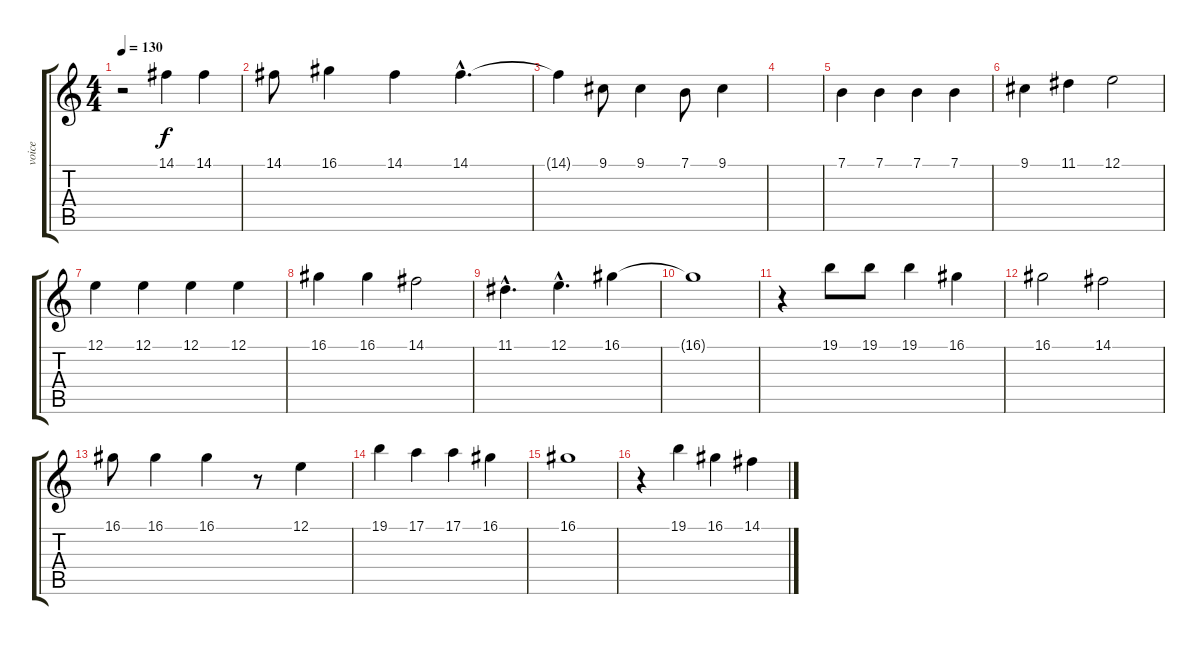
\track ("voice" "voice") {instrument piccolo}
\staff {score tabs}
\tuning (E4 B3 G3 D3 A2 E2) {hide}
\ts (4 4)
\tempo 130
\clef g2
\ks c
r.2{dy f} 14.1.4 14.1.4 |
14.1.8 16.1.4 14.1.4 14.1{hac}.4{d} |
14.1{t}.4 9.1.8 9.1.4 7.1.8 9.1.4 |
|
7.1.4 7.1.4 7.1.4 7.1.4 |
9.1.4 11.1.4 12.1.2 |
12.1.4 12.1.4 12.1.4 12.1.4 |
16.1.4 16.1.4 14.1.2 |
11.1{hac}.4{d} 12.1{hac}.4{d} 16.1.4 |
16.1{t}.1 |
r.4 19.1.8 19.1.8 19.1.4 16.1.4 |
16.1.2 14.1.2 |
16.1.8 16.1.4 16.1.4 r.8 12.1.4 |
19.1.4 17.1.4 17.1.4 16.1.4 |
16.1.1 |
r.4 19.1.4 16.1.4 14.1.4
